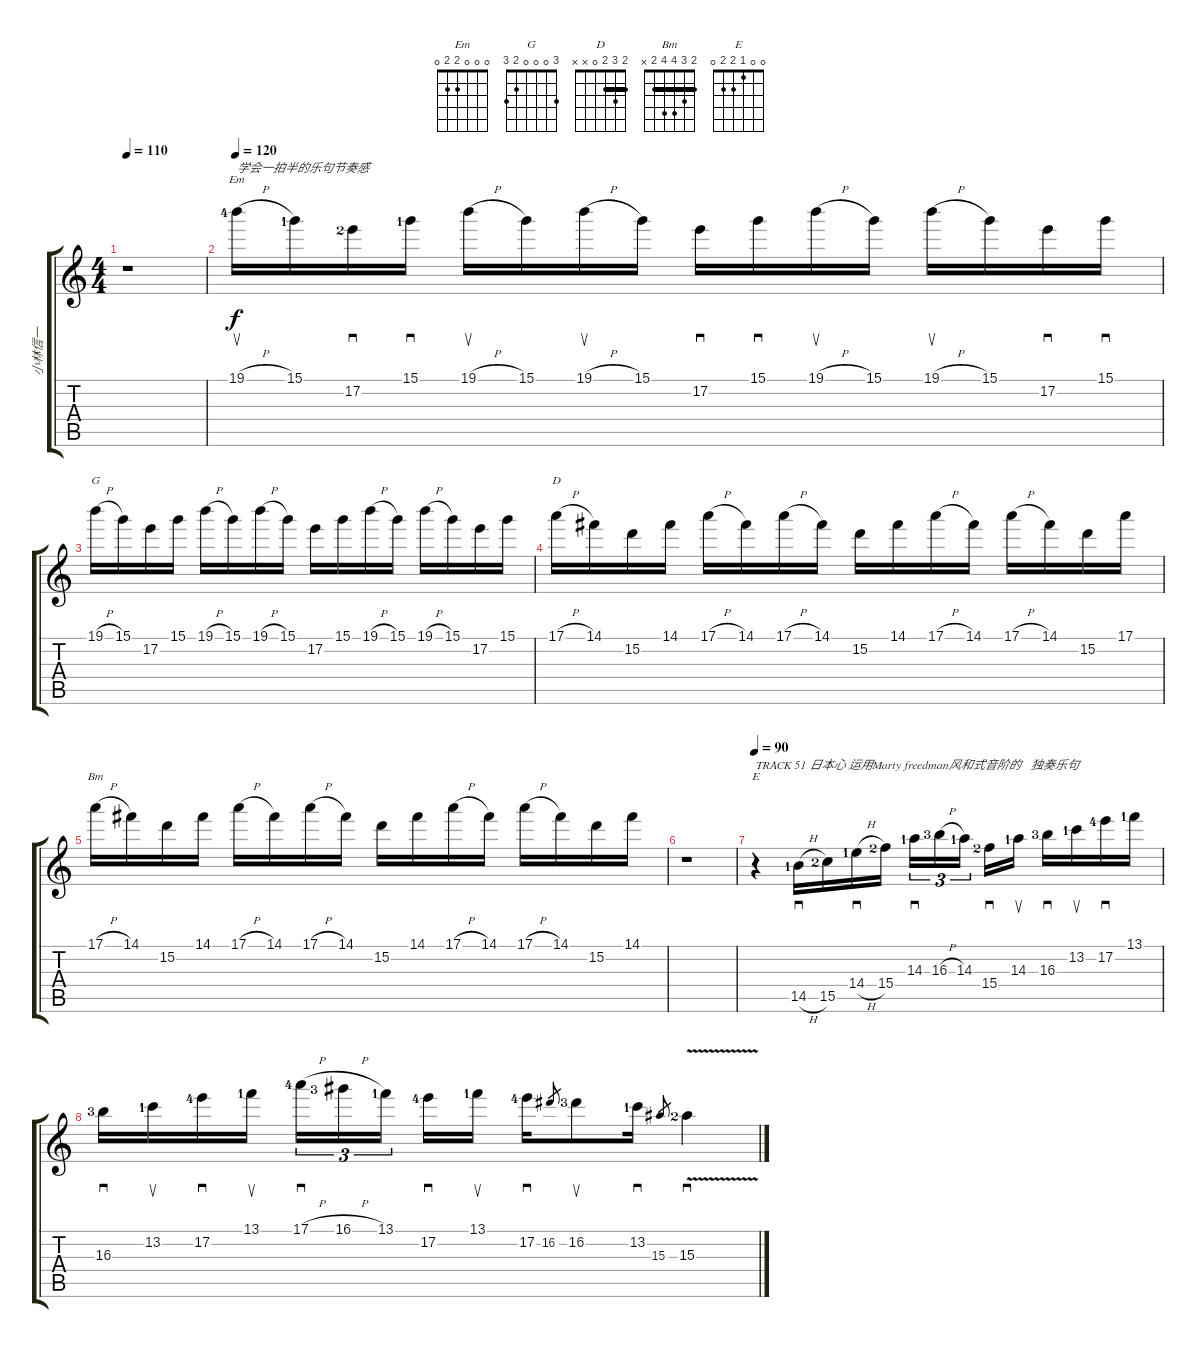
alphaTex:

\track ("小林信一" "小林信一") {instrument overdrivenguitar}
\staff {score tabs}
\tuning (E4 B3 G3 D3 A2 E2) {hide}
\chord ("Em" 0 0 0 2 2 0)
\chord ("G" 3 0 0 0 2 3)
\chord ("D" 2 3 2 0 x x) {barre 2}
\chord ("Bm" 2 3 4 4 2 x) {barre 2}
\chord ("E" 0 0 1 2 2 0)
\ts (4 4)
\tempo 110
\clef g2
\ks c
r.1{dy f} |
\tempo 120
19.1{h lf 5}.16{su ch "Em" txt "学会一拍半的乐句节奏感"} 15.1{lf 2}.16 17.2{lf 3}.16{sd} 15.1{lf 2}.16{sd} 19.1{h}.16{su} 15.1.16 19.1{h}.16{su} 15.1.16 17.2.16{sd} 15.1.16{sd} 19.1{h}.16{su} 15.1.16 19.1{h}.16{su} 15.1.16 17.2.16{sd} 15.1.16{sd} |
19.1{h}.16{ch "G"} 15.1.16 17.2.16 15.1.16 19.1{h}.16 15.1.16 19.1{h}.16 15.1.16 17.2.16 15.1.16 19.1{h}.16 15.1.16 19.1{h}.16 15.1.16 17.2.16 15.1.16 |
17.1{h}.16{ch "D"} 14.1.16 15.2.16 14.1.16 17.1{h}.16 14.1.16 17.1{h}.16 14.1.16 15.2.16 14.1.16 17.1{h}.16 14.1.16 17.1{h}.16 14.1.16 15.2.16 17.1.16 |
17.1{h}.16{ch "Bm"} 14.1.16 15.2.16 14.1.16 17.1{h}.16 14.1.16 17.1{h}.16 14.1.16 15.2.16 14.1.16 17.1{h}.16 14.1.16 17.1{h}.16 14.1.16 15.2.16 14.1.16 |
r.1 |
\tempo 90
r.4{ch "E" txt "TRACK 51 日本心 运用Marty freedman风和式音阶的"} 14.5{h lf 2}.16{sd} 15.5{lf 3}.16 14.4{h lf 2}.16{sd} 15.4{lf 3}.16 14.3{lf 2}.16{sd tu (3 2)} 16.3{h lf 4}.16{tu (3 2)} 14.3{lf 2}.16{tu (3 2) beam splitsecondary} 15.4{lf 3}.16{sd} 14.3{lf 2}.16{su txt "    独奏乐句"} 16.3{lf 4}.16{sd} 13.2{lf 2}.16{su} 17.2{lf 5}.16{sd} 13.1{lf 2}.16 |
16.3{lf 4}.16{sd} 13.2{lf 2}.16{su} 17.2{lf 5}.16{sd} 13.1{lf 2}.16{su} 17.1{h lf 5}.16{sd tu (3 2)} 16.1{h lf 4}.16{tu (3 2)} 13.1{lf 2}.16{tu (3 2) beam splitsecondary} 17.2{lf 5}.16{sd} 13.1{lf 2}.16{su} 17.2{lf 5}.16{sd} 16.2.8{gr} 16.2{lf 4}.8{su} 13.2{lf 2}.16{sd} 15.3.8{gr} 15.3{v lf 3}.4{sd}
